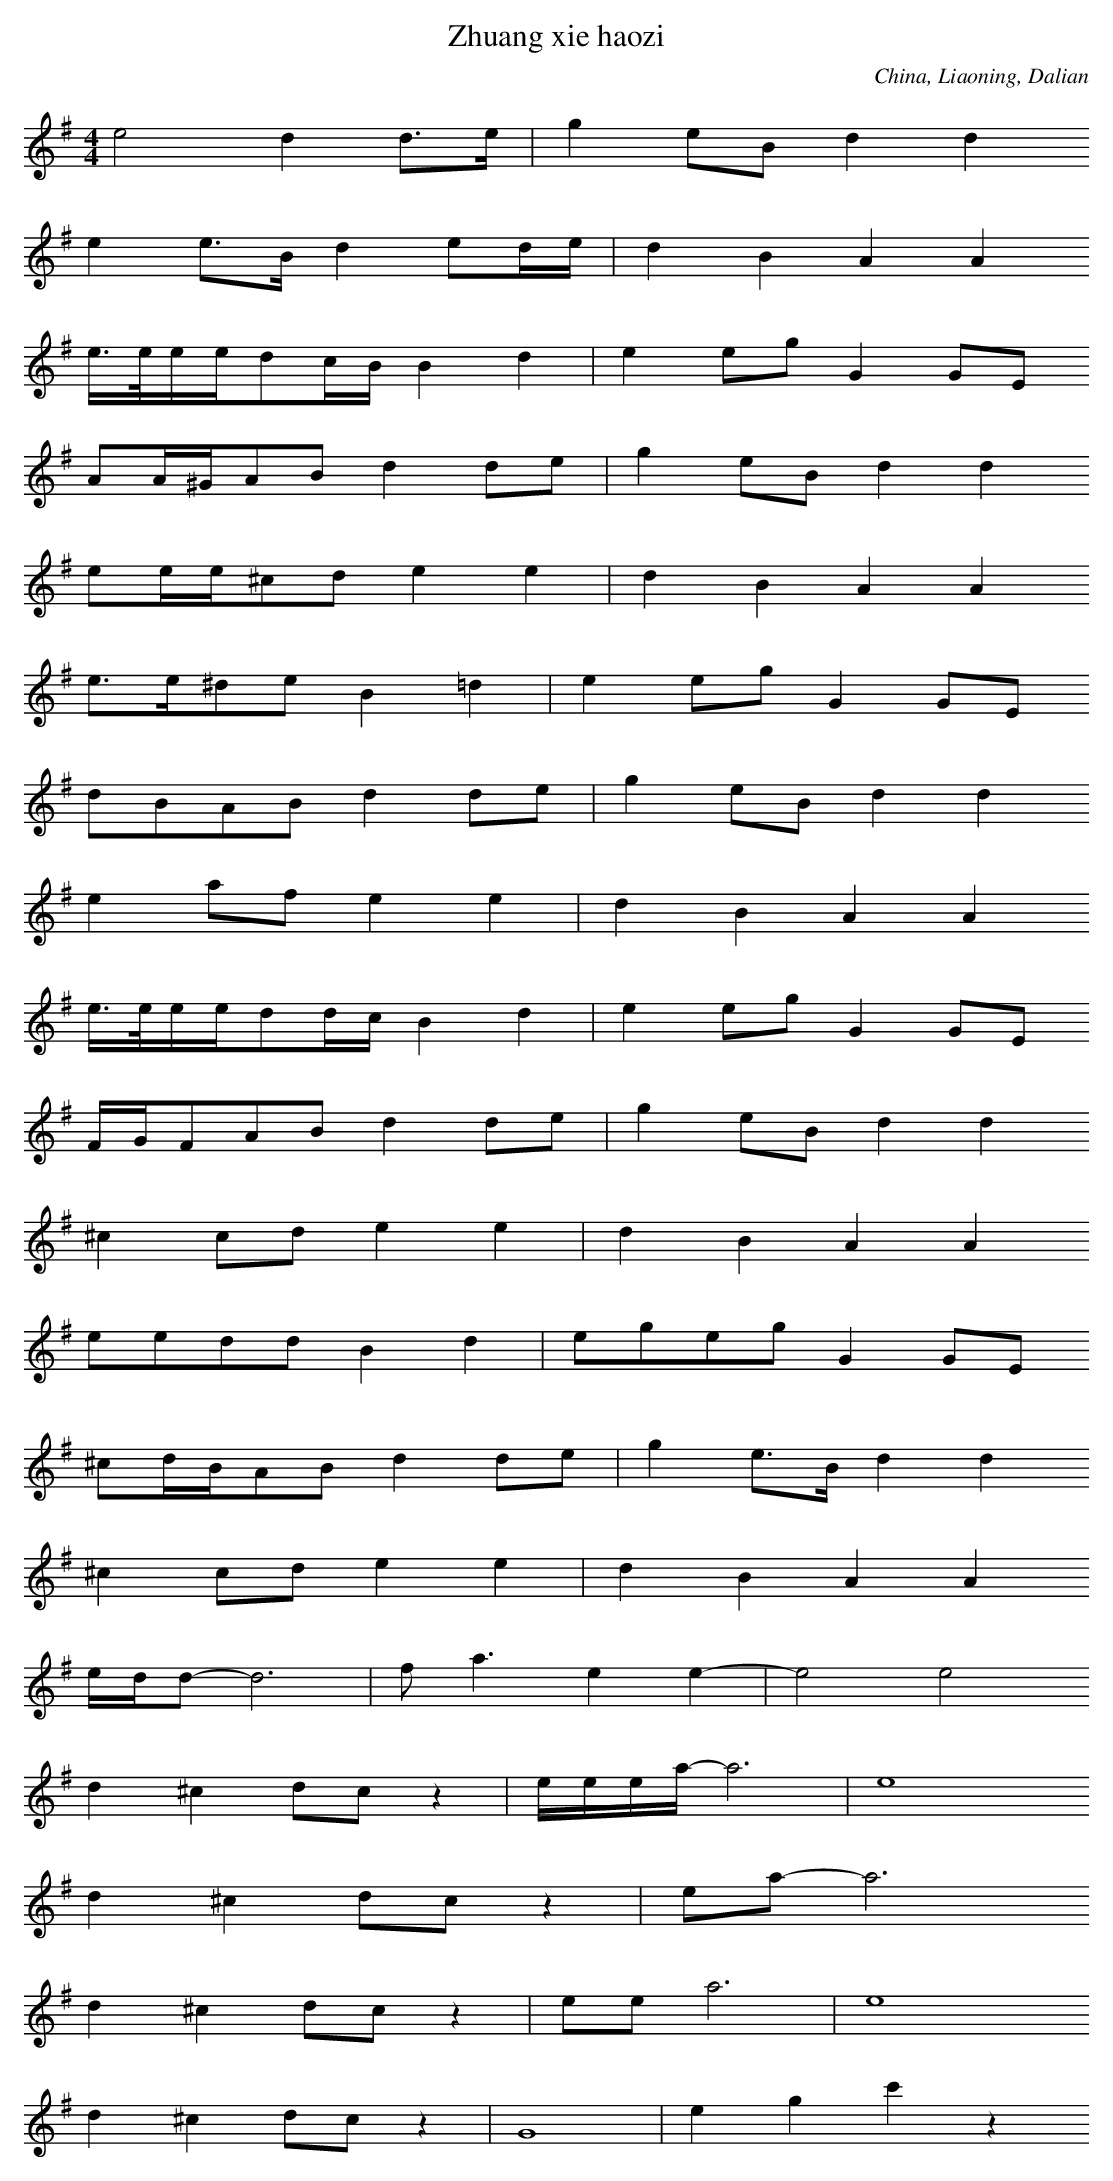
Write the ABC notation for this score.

X:1
T: Zhuang xie haozi
O: China, Liaoning, Dalian
M: 4/4
L: 1/32
K: G
e16d8d6e2 | g8e4B4d8d8
e8e6B2d8e4d2e2 | d8B8A8A8
e3ee2e2d4c2B2B8d8 | e8e4g4G8G4E4
A4A2^G2A4B4d8d4e4 | g8e4B4d8d8
e4e2e2^c4d4e8e8 | d8B8A8A8
e6e2^d4e4B8=d8 | e8e4g4G8G4E4
d4B4A4B4d8d4e4 | g8e4B4d8d8
e8a4f4e8e8 | d8B8A8A8
e3ee2e2d4d2c2B8d8 | e8e4g4G8G4E4
F2G2F4A4B4d8d4e4 | g8e4B4d8d8
^c8c4d4e8e8 | d8B8A8A8
e4e4d4d4B8d8 | e4g4e4g4G8G4E4
^c4d2B2A4B4d8d4e4 | g8e6B2d8d8
^c8c4d4e8e8 | d8B8A8A8
e2d2d4-d24 | f4a12e8e8- | e16e16
d8^c8d4c4z8 | e2e2e2a2-a24 | e32
d8^c8d4c4z8 | e4a4-a24
d8^c8d4c4z8 | e4e4a24 | e32
d8^c8d4c4z8 | G32 | e8g8c'8z8
